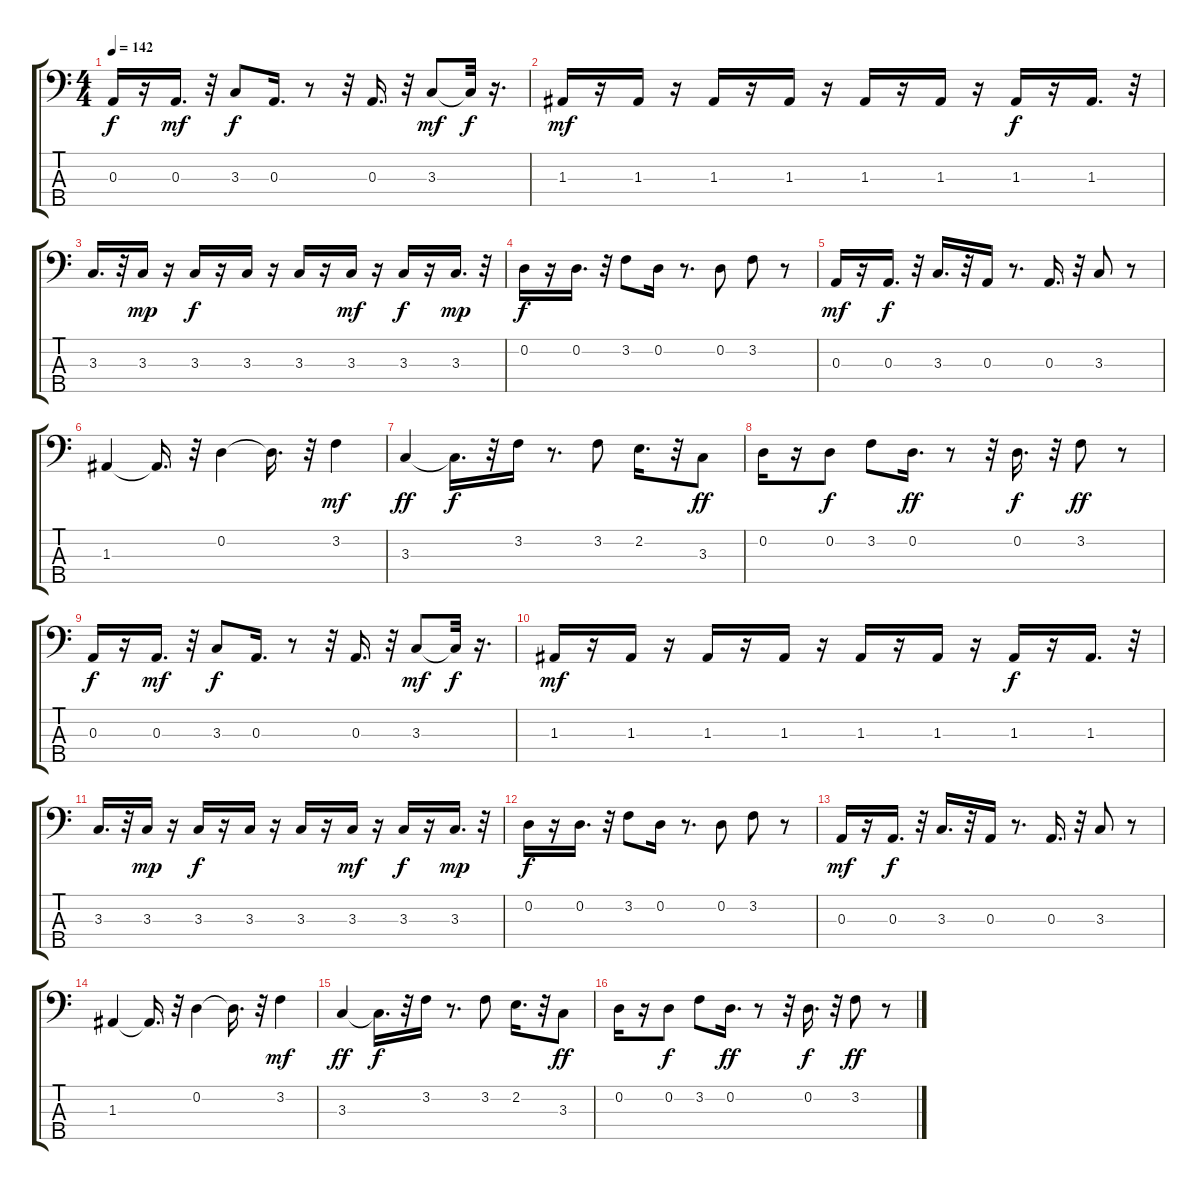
\track "" {instrument electricbasspick}
\staff {score tabs}
\tuning (G2 D2 A1 E1 B0) {hide}
\ts (4 4)
\tempo 142
\clef f4
\ks c
0.3.16{dy f} r.16 0.3.16{d dy mf} r.32 3.3.8{dy f} 0.3.16{d} r.8 r.32 0.3.16{d} r.32 3.3.8{dy mf} 3.3{t}.32{dy f} r.16{d} |
1.3.16{dy mf} r.16 1.3.16 r.16 1.3.16 r.16 1.3.16 r.16 1.3.16 r.16 1.3.16 r.16 1.3.16{dy f} r.16 1.3.16{d} r.32 |
3.3.16{d} r.32 3.3.16{dy mp} r.16 3.3.16{dy f} r.16 3.3.16 r.16 3.3.16 r.16 3.3.16{dy mf} r.16 3.3.16{dy f} r.16 3.3.16{d dy mp} r.32 |
0.2.16{dy f} r.16 0.2.16{d} r.32 3.2.8 0.2.16 r.8{d} 0.2.8 3.2.8 r.8 |
0.3.16{dy mf} r.16 0.3.16{d dy f} r.32 3.3.16{d} r.32 0.3.16 r.8{d} 0.3.16{d} r.32 3.3.8 r.8 |
1.3.4 1.3{t}.16{d} r.32 0.2.4 0.2{t}.16{d} r.32 3.2.4{dy mf} |
3.3.4{dy ff} 3.3{t}.16{d dy f} r.32 3.2.16 r.8{d} 3.2.8 2.2.16{d} r.32 3.3.8{dy ff} |
0.2.16 r.16 0.2.8{dy f} 3.2.8 0.2.16{d dy ff} r.8 r.32 0.2.16{d dy f} r.32 3.2.8{dy ff} r.8 |
0.3.16{dy f} r.16 0.3.16{d dy mf} r.32 3.3.8{dy f} 0.3.16{d} r.8 r.32 0.3.16{d} r.32 3.3.8{dy mf} 3.3{t}.32{dy f} r.16{d} |
1.3.16{dy mf} r.16 1.3.16 r.16 1.3.16 r.16 1.3.16 r.16 1.3.16 r.16 1.3.16 r.16 1.3.16{dy f} r.16 1.3.16{d} r.32 |
3.3.16{d} r.32 3.3.16{dy mp} r.16 3.3.16{dy f} r.16 3.3.16 r.16 3.3.16 r.16 3.3.16{dy mf} r.16 3.3.16{dy f} r.16 3.3.16{d dy mp} r.32 |
0.2.16{dy f} r.16 0.2.16{d} r.32 3.2.8 0.2.16 r.8{d} 0.2.8 3.2.8 r.8 |
0.3.16{dy mf} r.16 0.3.16{d dy f} r.32 3.3.16{d} r.32 0.3.16 r.8{d} 0.3.16{d} r.32 3.3.8 r.8 |
1.3.4 1.3{t}.16{d} r.32 0.2.4 0.2{t}.16{d} r.32 3.2.4{dy mf} |
3.3.4{dy ff} 3.3{t}.16{d dy f} r.32 3.2.16 r.8{d} 3.2.8 2.2.16{d} r.32 3.3.8{dy ff} |
0.2.16 r.16 0.2.8{dy f} 3.2.8 0.2.16{d dy ff} r.8 r.32 0.2.16{d dy f} r.32 3.2.8{dy ff} r.8
